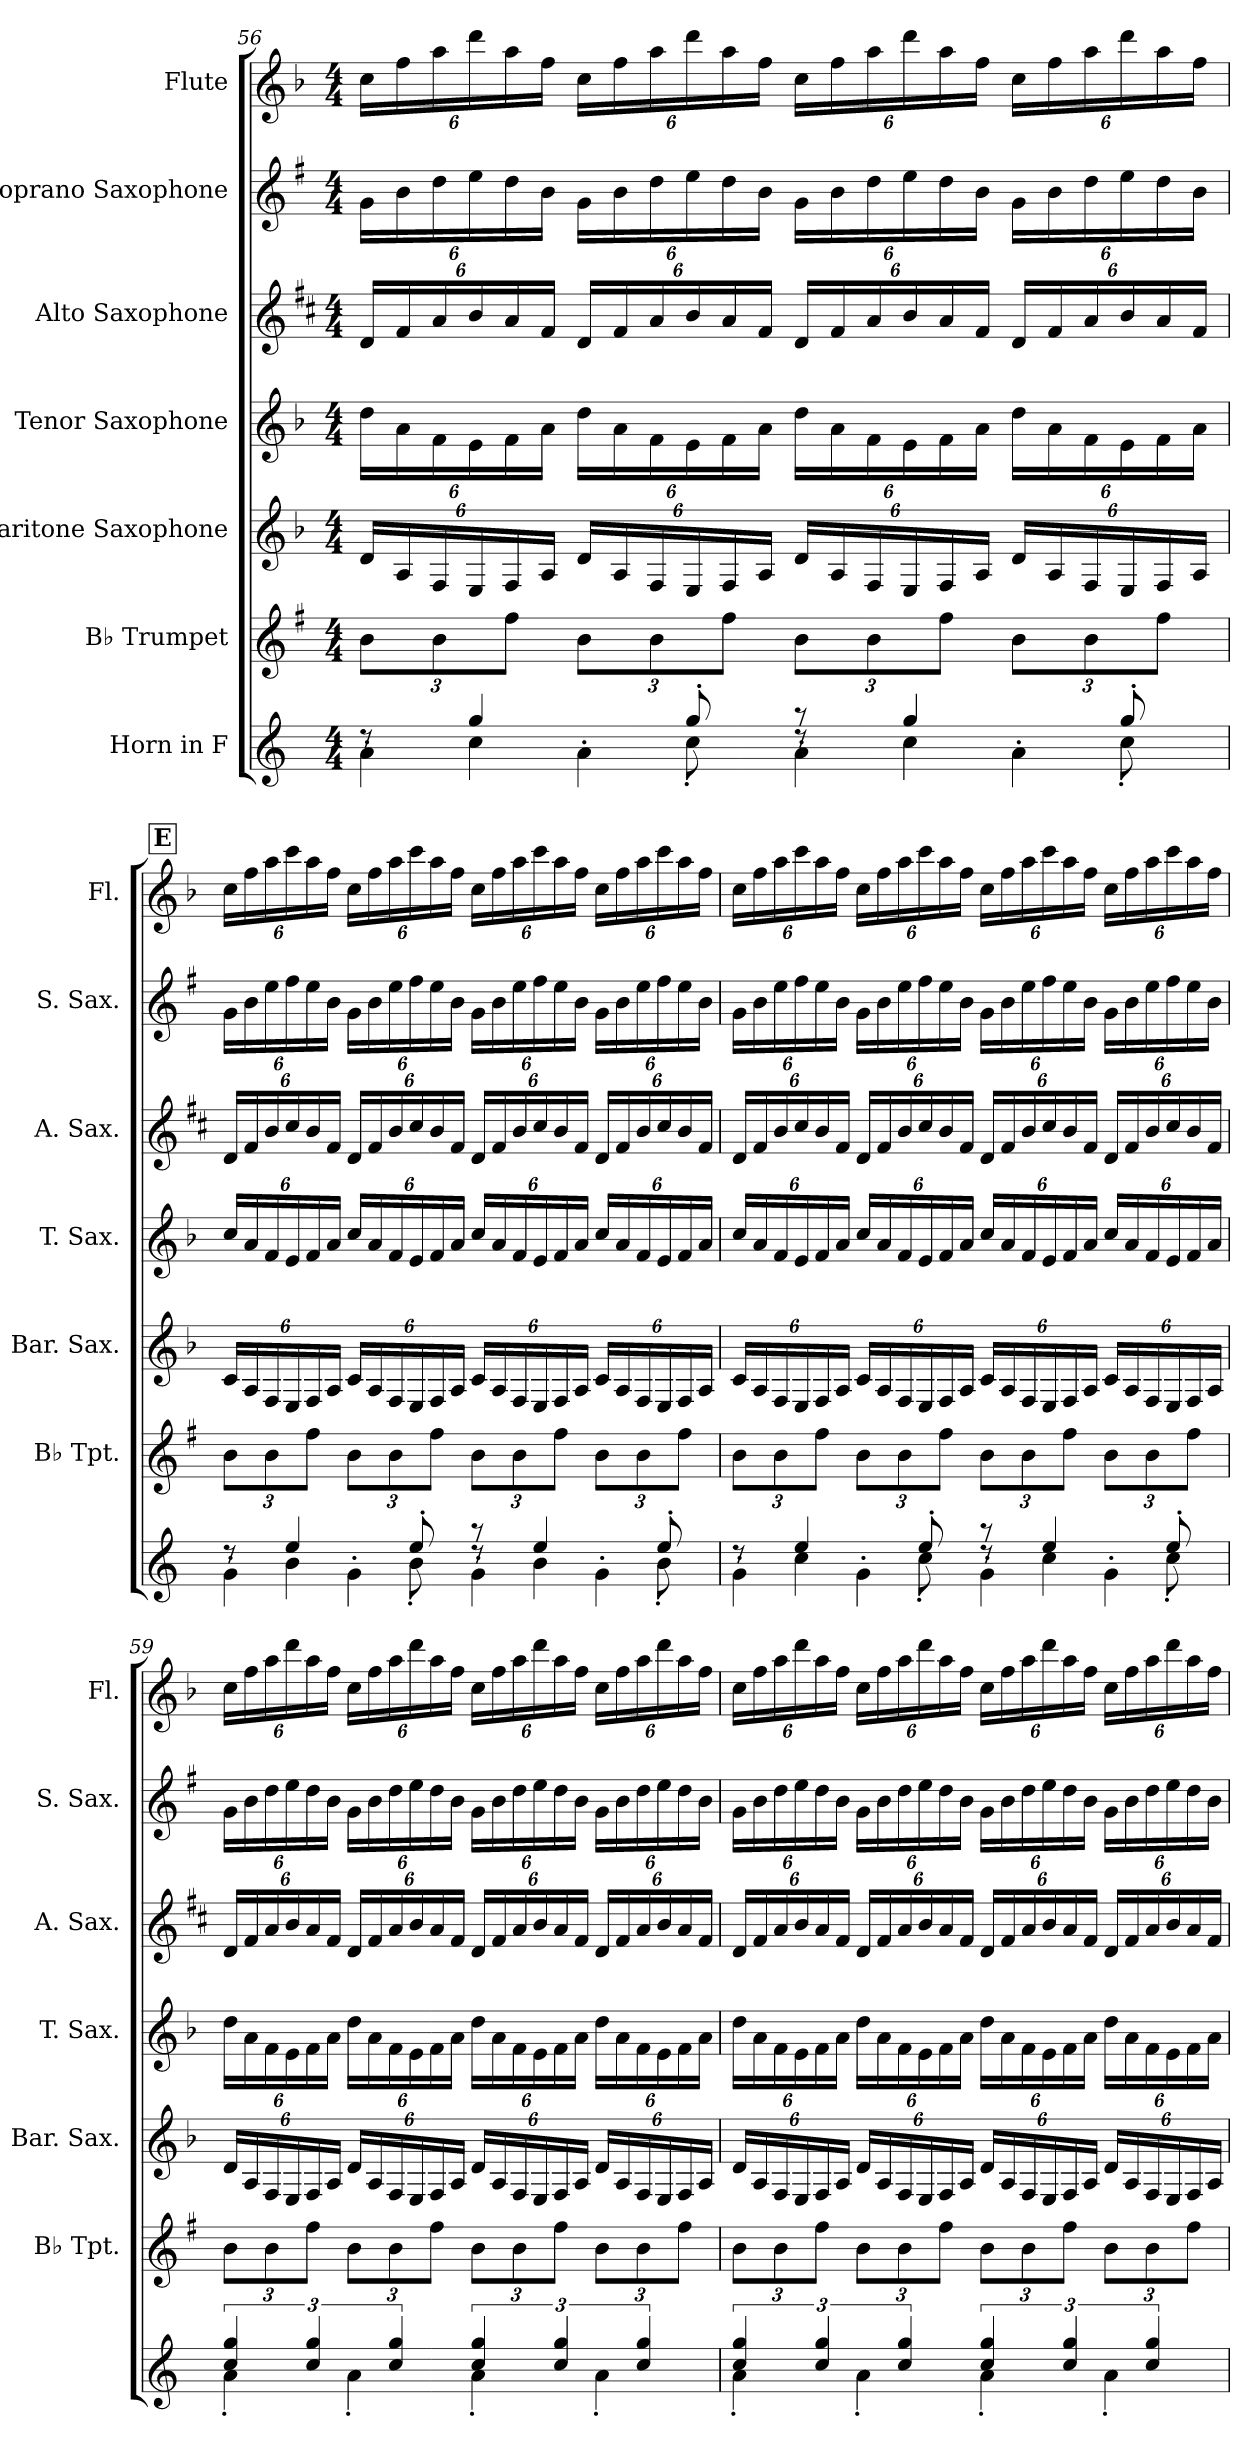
**kern	**kern	**kern	**kern	**kern	**kern	**kern
*part7	*part6	*part5	*part4	*part3	*part2	*part1
*staff7	*staff6	*staff5	*staff4	*staff3	*staff2	*staff1
*I"Horn in F	*I"B♭ Trumpet	*I"Baritone Saxophone	*I"Tenor Saxophone	*I"Alto Saxophone	*I"Soprano Saxophone	*I"Flute
*	*I'B♭ Tpt.	*I'Bar. Sax.	*I'T. Sax.	*I'A. Sax.	*I'S. Sax.	*I'Fl.
!!LO:PB:g=z
*clefG2	*clefG2	*clefG2	*clefG2	*clefG2	*clefG2	*clefG2
*ITrd4c7	*ITrd1c2	*ITrd12c21	*ITrd8c14	*ITrd5c9	*ITrd1c2	*
*k[b-]	*k[b-]	*k[b-]	*k[b-]	*k[b-]	*k[b-]	*k[b-]
*M4/4	*M4/4	*M4/4	*M4/4	*M4/4	*M4/4	*M4/4
=56	=56	=56	=56	=56	=56	=56
*^	*	*	*	*	*	*
*	*^	*	*	*	*	*	*
*	*	*	*Xbrackettup	*Xbrackettup	*Xbrackettup	*Xbrackettup	*Xbrackettup	*Xbrackettup
8rdd	8ryy	4d'\	12a\L	24D/LL	24d\LL	24F/LL	24f\LL	24cc\LL
.	.	.	.	24AA/	24A\	24A/	24a\	24ff\
.	.	.	12a\	24FF/	24F\	24c/	24cc\	24aa\
4cc/	4f\	.	.	24EE/	24E\	24d/	24dd\	24ddd\
.	.	.	12ee\J	24FF/	24F\	24c/	24cc\	24aa\
.	.	.	.	24AA/JJ	24A\JJ	24A/JJ	24a\JJ	24ff\JJ
.	.	4d'\	12a\L	24D/LL	24d\LL	24F/LL	24f\LL	24cc\LL
.	.	.	.	24AA/	24A\	24A/	24a\	24ff\
.	.	.	12a\	24FF/	24F\	24c/	24cc\	24aa\
8cc'/	8f'\	.	.	24EE/	24E\	24d/	24dd\	24ddd\
.	.	.	12ee\J	24FF/	24F\	24c/	24cc\	24aa\
.	.	.	.	24AA/JJ	24A\JJ	24A/JJ	24a\JJ	24ff\JJ
8rdd	8raa	4d'\	12a\L	24D/LL	24d\LL	24F/LL	24f\LL	24cc\LL
.	.	.	.	24AA/	24A\	24A/	24a\	24ff\
.	.	.	12a\	24FF/	24F\	24c/	24cc\	24aa\
4cc/	4f\	.	.	24EE/	24E\	24d/	24dd\	24ddd\
.	.	.	12ee\J	24FF/	24F\	24c/	24cc\	24aa\
.	.	.	.	24AA/JJ	24A\JJ	24A/JJ	24a\JJ	24ff\JJ
.	.	4d'\	12a\L	24D/LL	24d\LL	24F/LL	24f\LL	24cc\LL
.	.	.	.	24AA/	24A\	24A/	24a\	24ff\
.	.	.	12a\	24FF/	24F\	24c/	24cc\	24aa\
8cc'/	8f'\	.	.	24EE/	24E\	24d/	24dd\	24ddd\
.	.	.	12ee\J	24FF/	24F\	24c/	24cc\	24aa\
.	.	.	.	24AA/JJ	24A\JJ	24A/JJ	24a\JJ	24ff\JJ
!!LO:PB:g=z
!!LO:REH:place=s1:a:B:fs=14:t=E
=57	=57	=57	=57	=57	=57	=57	=57	=57
8rdd	8ryy	4c'\	12a\L	24C/LL	24c/LL	24F/LL	24f\LL	24cc\LL
.	.	.	.	24AA/	24A/	24A/	24a\	24ff\
.	.	.	12a\	24FF/	24F/	24d/	24dd\	24aa\
4a/	4e\	.	.	24EE/	24E/	24e/	24ee\	24ccc\
.	.	.	12ee\J	24FF/	24F/	24d/	24dd\	24aa\
.	.	.	.	24AA/JJ	24A/JJ	24A/JJ	24a\JJ	24ff\JJ
.	.	4c'\	12a\L	24C/LL	24c/LL	24F/LL	24f\LL	24cc\LL
.	.	.	.	24AA/	24A/	24A/	24a\	24ff\
.	.	.	12a\	24FF/	24F/	24d/	24dd\	24aa\
8a'/	8e'\	.	.	24EE/	24E/	24e/	24ee\	24ccc\
.	.	.	12ee\J	24FF/	24F/	24d/	24dd\	24aa\
.	.	.	.	24AA/JJ	24A/JJ	24A/JJ	24a\JJ	24ff\JJ
8rdd	8raa	4c'\	12a\L	24C/LL	24c/LL	24F/LL	24f\LL	24cc\LL
.	.	.	.	24AA/	24A/	24A/	24a\	24ff\
.	.	.	12a\	24FF/	24F/	24d/	24dd\	24aa\
4a/	4e\	.	.	24EE/	24E/	24e/	24ee\	24ccc\
.	.	.	12ee\J	24FF/	24F/	24d/	24dd\	24aa\
.	.	.	.	24AA/JJ	24A/JJ	24A/JJ	24a\JJ	24ff\JJ
.	.	4c'\	12a\L	24C/LL	24c/LL	24F/LL	24f\LL	24cc\LL
.	.	.	.	24AA/	24A/	24A/	24a\	24ff\
.	.	.	12a\	24FF/	24F/	24d/	24dd\	24aa\
8a'/	8e'\	.	.	24EE/	24E/	24e/	24ee\	24ccc\
.	.	.	12ee\J	24FF/	24F/	24d/	24dd\	24aa\
.	.	.	.	24AA/JJ	24A/JJ	24A/JJ	24a\JJ	24ff\JJ
!!LO:PB:g=z
=58	=58	=58	=58	=58	=58	=58	=58	=58
8rdd	8ryy	4c'\	12a\L	24C/LL	24c/LL	24F/LL	24f\LL	24cc\LL
.	.	.	.	24AA/	24A/	24A/	24a\	24ff\
.	.	.	12a\	24FF/	24F/	24d/	24dd\	24aa\
4a/	4f\	.	.	24EE/	24E/	24e/	24ee\	24ccc\
.	.	.	12ee\J	24FF/	24F/	24d/	24dd\	24aa\
.	.	.	.	24AA/JJ	24A/JJ	24A/JJ	24a\JJ	24ff\JJ
.	.	4c'\	12a\L	24C/LL	24c/LL	24F/LL	24f\LL	24cc\LL
.	.	.	.	24AA/	24A/	24A/	24a\	24ff\
.	.	.	12a\	24FF/	24F/	24d/	24dd\	24aa\
8a'/	8f'\	.	.	24EE/	24E/	24e/	24ee\	24ccc\
.	.	.	12ee\J	24FF/	24F/	24d/	24dd\	24aa\
.	.	.	.	24AA/JJ	24A/JJ	24A/JJ	24a\JJ	24ff\JJ
8rdd	8raa	4c'\	12a\L	24C/LL	24c/LL	24F/LL	24f\LL	24cc\LL
.	.	.	.	24AA/	24A/	24A/	24a\	24ff\
.	.	.	12a\	24FF/	24F/	24d/	24dd\	24aa\
4a/	4f\	.	.	24EE/	24E/	24e/	24ee\	24ccc\
.	.	.	12ee\J	24FF/	24F/	24d/	24dd\	24aa\
.	.	.	.	24AA/JJ	24A/JJ	24A/JJ	24a\JJ	24ff\JJ
.	.	4c'\	12a\L	24C/LL	24c/LL	24F/LL	24f\LL	24cc\LL
.	.	.	.	24AA/	24A/	24A/	24a\	24ff\
.	.	.	12a\	24FF/	24F/	24d/	24dd\	24aa\
8a'/	8f'\	.	.	24EE/	24E/	24e/	24ee\	24ccc\
.	.	.	12ee\J	24FF/	24F/	24d/	24dd\	24aa\
.	.	.	.	24AA/JJ	24A/JJ	24A/JJ	24a\JJ	24ff\JJ
*	*v	*v	*	*	*	*	*	*
!!LO:PB:g=z
=59	=59	=59	=59	=59	=59	=59	=59
6f/ 6cc/	4d'\	12a\L	24D/LL	24d\LL	24F/LL	24f\LL	24cc\LL
.	.	.	24AA/	24A\	24A/	24a\	24ff\
.	.	12a\	24FF/	24F\	24c/	24cc\	24aa\
.	.	.	24EE/	24E\	24d/	24dd\	24ddd\
6f/ 6cc/	.	12ee\J	24FF/	24F\	24c/	24cc\	24aa\
.	.	.	24AA/JJ	24A\JJ	24A/JJ	24a\JJ	24ff\JJ
.	4d'\	12a\L	24D/LL	24d\LL	24F/LL	24f\LL	24cc\LL
.	.	.	24AA/	24A\	24A/	24a\	24ff\
6f/ 6cc/	.	12a\	24FF/	24F\	24c/	24cc\	24aa\
.	.	.	24EE/	24E\	24d/	24dd\	24ddd\
.	.	12ee\J	24FF/	24F\	24c/	24cc\	24aa\
.	.	.	24AA/JJ	24A\JJ	24A/JJ	24a\JJ	24ff\JJ
6f/ 6cc/	4d'\	12a\L	24D/LL	24d\LL	24F/LL	24f\LL	24cc\LL
.	.	.	24AA/	24A\	24A/	24a\	24ff\
.	.	12a\	24FF/	24F\	24c/	24cc\	24aa\
.	.	.	24EE/	24E\	24d/	24dd\	24ddd\
6f/ 6cc/	.	12ee\J	24FF/	24F\	24c/	24cc\	24aa\
.	.	.	24AA/JJ	24A\JJ	24A/JJ	24a\JJ	24ff\JJ
.	4d'\	12a\L	24D/LL	24d\LL	24F/LL	24f\LL	24cc\LL
.	.	.	24AA/	24A\	24A/	24a\	24ff\
6f/ 6cc/	.	12a\	24FF/	24F\	24c/	24cc\	24aa\
.	.	.	24EE/	24E\	24d/	24dd\	24ddd\
.	.	12ee\J	24FF/	24F\	24c/	24cc\	24aa\
.	.	.	24AA/JJ	24A\JJ	24A/JJ	24a\JJ	24ff\JJ
!!LO:PB:g=z
=60	=60	=60	=60	=60	=60	=60	=60
6f/ 6cc/	4d'\	12a\L	24D/LL	24d\LL	24F/LL	24f\LL	24cc\LL
.	.	.	24AA/	24A\	24A/	24a\	24ff\
.	.	12a\	24FF/	24F\	24c/	24cc\	24aa\
.	.	.	24EE/	24E\	24d/	24dd\	24ddd\
6f/ 6cc/	.	12ee\J	24FF/	24F\	24c/	24cc\	24aa\
.	.	.	24AA/JJ	24A\JJ	24A/JJ	24a\JJ	24ff\JJ
.	4d'\	12a\L	24D/LL	24d\LL	24F/LL	24f\LL	24cc\LL
.	.	.	24AA/	24A\	24A/	24a\	24ff\
6f/ 6cc/	.	12a\	24FF/	24F\	24c/	24cc\	24aa\
.	.	.	24EE/	24E\	24d/	24dd\	24ddd\
.	.	12ee\J	24FF/	24F\	24c/	24cc\	24aa\
.	.	.	24AA/JJ	24A\JJ	24A/JJ	24a\JJ	24ff\JJ
6f/ 6cc/	4d'\	12a\L	24D/LL	24d\LL	24F/LL	24f\LL	24cc\LL
.	.	.	24AA/	24A\	24A/	24a\	24ff\
.	.	12a\	24FF/	24F\	24c/	24cc\	24aa\
.	.	.	24EE/	24E\	24d/	24dd\	24ddd\
6f/ 6cc/	.	12ee\J	24FF/	24F\	24c/	24cc\	24aa\
.	.	.	24AA/JJ	24A\JJ	24A/JJ	24a\JJ	24ff\JJ
.	4d'\	12a\L	24D/LL	24d\LL	24F/LL	24f\LL	24cc\LL
.	.	.	24AA/	24A\	24A/	24a\	24ff\
6f/ 6cc/	.	12a\	24FF/	24F\	24c/	24cc\	24aa\
.	.	.	24EE/	24E\	24d/	24dd\	24ddd\
.	.	12ee\J	24FF/	24F\	24c/	24cc\	24aa\
.	.	.	24AA/JJ	24A\JJ	24A/JJ	24a\JJ	24ff\JJ
*v	*v	*	*	*	*	*	*
=	=	=	=	=	=	=
*-	*-	*-	*-	*-	*-	*-
